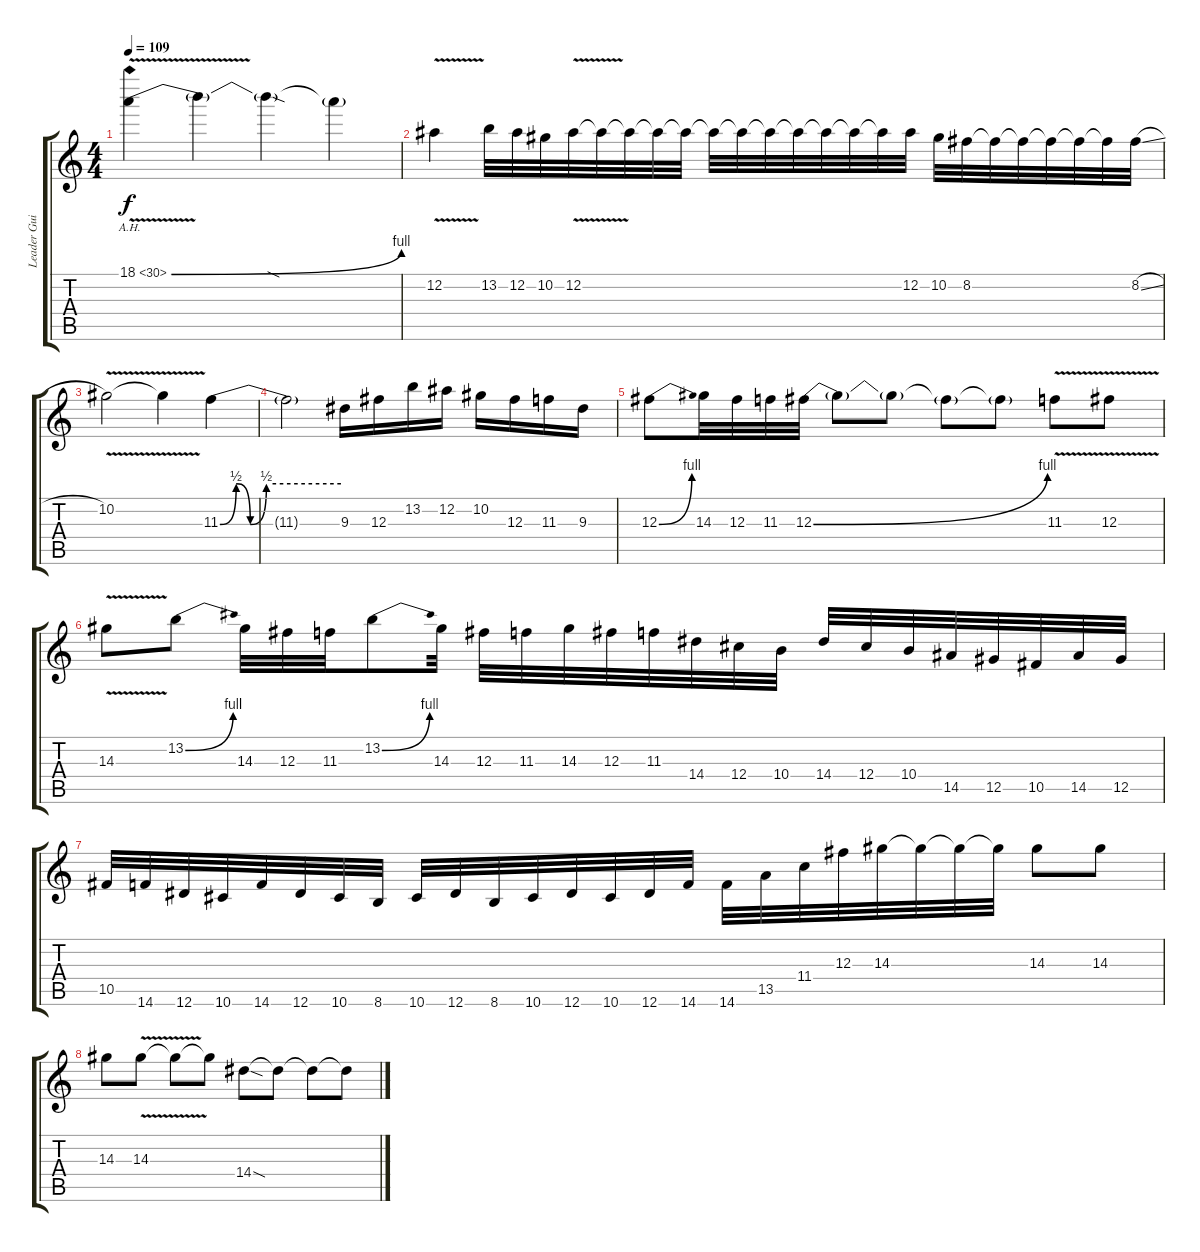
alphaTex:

\track ("Leader Guitar" "Leader Gui") {instrument overdrivenguitar}
\staff {score tabs}
\tuning (Eb4 Bb3 Gb3 Db3 Ab2 Eb2) {hide}
\ts (4 4)
\tempo 109
\clef g2
\ks c
18.1{be (bend 0 0 60 4) ah 12 v}.4{dy f} 18.1{t}.4 18.1{sod t}.4 18.1{t}.4 |
12.2{v}.4 13.2.32 12.2.32 10.2.32 12.2{v}.32 12.2{t}.32 12.2{t}.32 12.2{t}.32 12.2{t}.32 12.2{t}.32 12.2{t}.32 12.2{t}.32 12.2{t}.32 12.2{t}.32 12.2{t}.32 12.2{t}.32 12.2.32 10.2.32 8.2.32 8.2{t}.32 8.2{t}.32 8.2{t}.32 8.2{t}.32 8.2{t}.32 8.2{sl}.32 |
10.2{v}.2 10.2{t}.4 11.3{be (custom 0 0 8 2 15 0 23 2 60 2)}.4 |
11.3{t}.2 9.3.16 12.3.16 13.2.16 12.2.16 10.2.16 12.3.16 11.3.16 9.3.16 |
12.3{be (bend 0 0 60 4)}.8 14.3.32 12.3.32 11.3.32 12.3{be (bend 0 0 60 4)}.32 12.3{t}.8 12.3{t}.8 12.3{t}.8 12.3{t}.8 11.3{v}.8 12.3{v}.8 |
14.3{v}.8 13.2{be (bend 0 0 60 4)}.8 14.3.32 12.3.32 11.3.32 13.2{be (bend 0 0 60 4)}.8 14.3.32 12.3.32 11.3.32 14.3.32 12.3.32 11.3.32 14.4.32 12.4.32 10.4.32 14.4.32 12.4.32 10.4.32 14.5.32 12.5.32 10.5.32 14.5.32 12.5.32 |
10.5.32 14.6.32 12.6.32 10.6.32 14.6.32 12.6.32 10.6.32 8.6.32 10.6.32 12.6.32 8.6.32 10.6.32 12.6.32 10.6.32 12.6.32 14.6.32 14.6.32 13.5.32 11.4.32 12.3.32 14.3.32 14.3{t}.32 14.3{t}.32 14.3{t}.32 14.3.8 14.3.8 |
14.3.8 14.3{v}.8 14.3{t}.8 14.3{t}.8 14.4{sod}.8 14.4{t}.8 14.4{t}.8 14.4{t}.8
